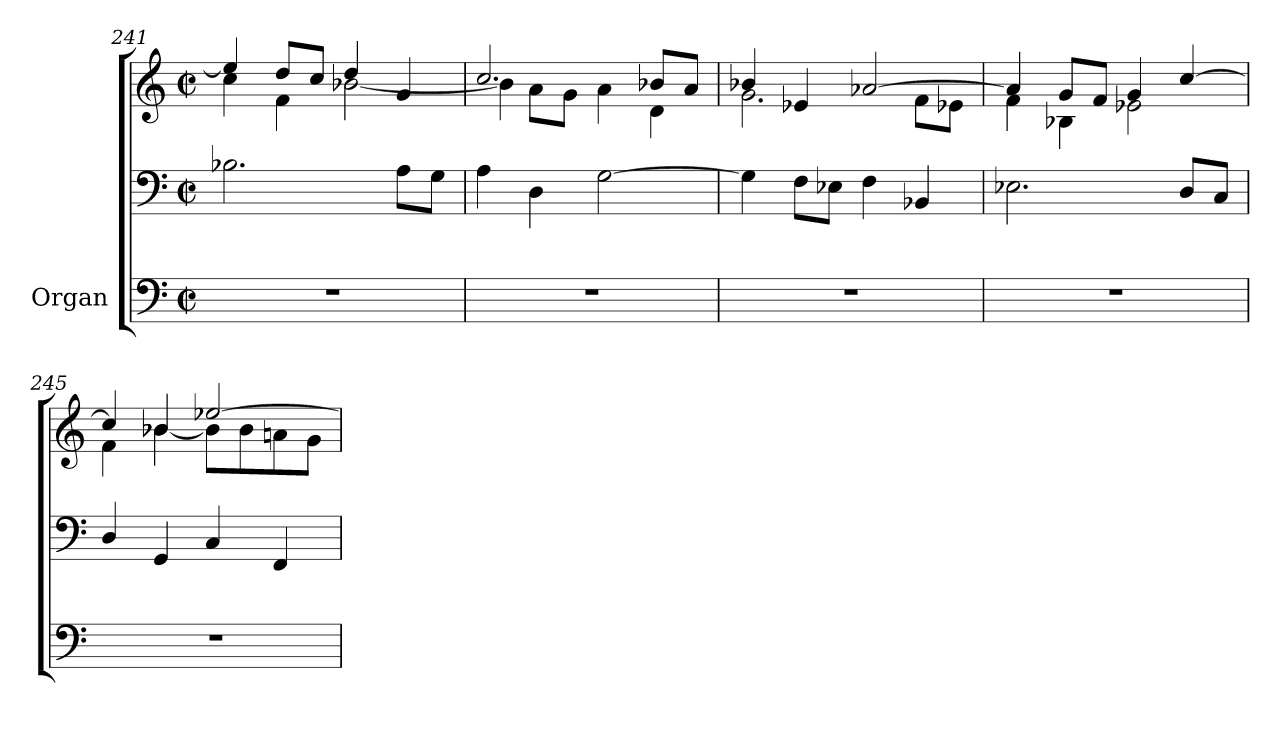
**kern	**kern	**kern
*part1	*part1	*part1
*staff3	*staff2	*staff1
*I"Organ	*	*
*clefF4	*clefF4	*clefG2
*k[]	*k[]	*k[]
*M2/2	*M2/2	*M2/2
*met(c|)	*met(c|)	*met(c|)
=241	=241	=241
*	*	*^
1r	2.B-X\	4ee-/]	4cc\
.	.	8dd/L	4f\
.	.	8cc/J	.
.	.	4dd/	[2b-X\
.	8A\L	4g/	.
.	8G\J	.	.
=242	=242	=242	=242
1r	4A\	2.cc/	4b-\]
.	4D\	.	8a\L
.	.	.	8g\J
.	[2G\	.	4a\
.	.	8b-X/L	4d\
.	.	8a/J	.
=243	=243	=243	=243
1r	4G\]	4b-X/	2.g\
.	8F\L	4e-X/	.
.	8E-X\J	.	.
.	4F\	[2a-X/	.
.	4BB-X/	.	8f\L
.	.	.	8e-X\J
=244	=244	=244	=244
1r	2.E-X\	4a-/]	4f\
.	.	8g/L	4B-X\
.	.	8f/J	.
.	.	4g/	2e-X\
.	8D/L	[4cc/	.
.	8C/J	.	.
!!LO:PB:g=z	!!
=245	=245	=245	=245
1r	4D/	4cc/]	4f\
.	4GG/	4b-X/	[4b-\
.	4C/	[2ee-X/	8b-\L]
.	.	.	8b-\
.	4FF/	.	8an\
.	.	.	8g\J
*	*	*v	*v
=	=	=
*-	*-	*-
